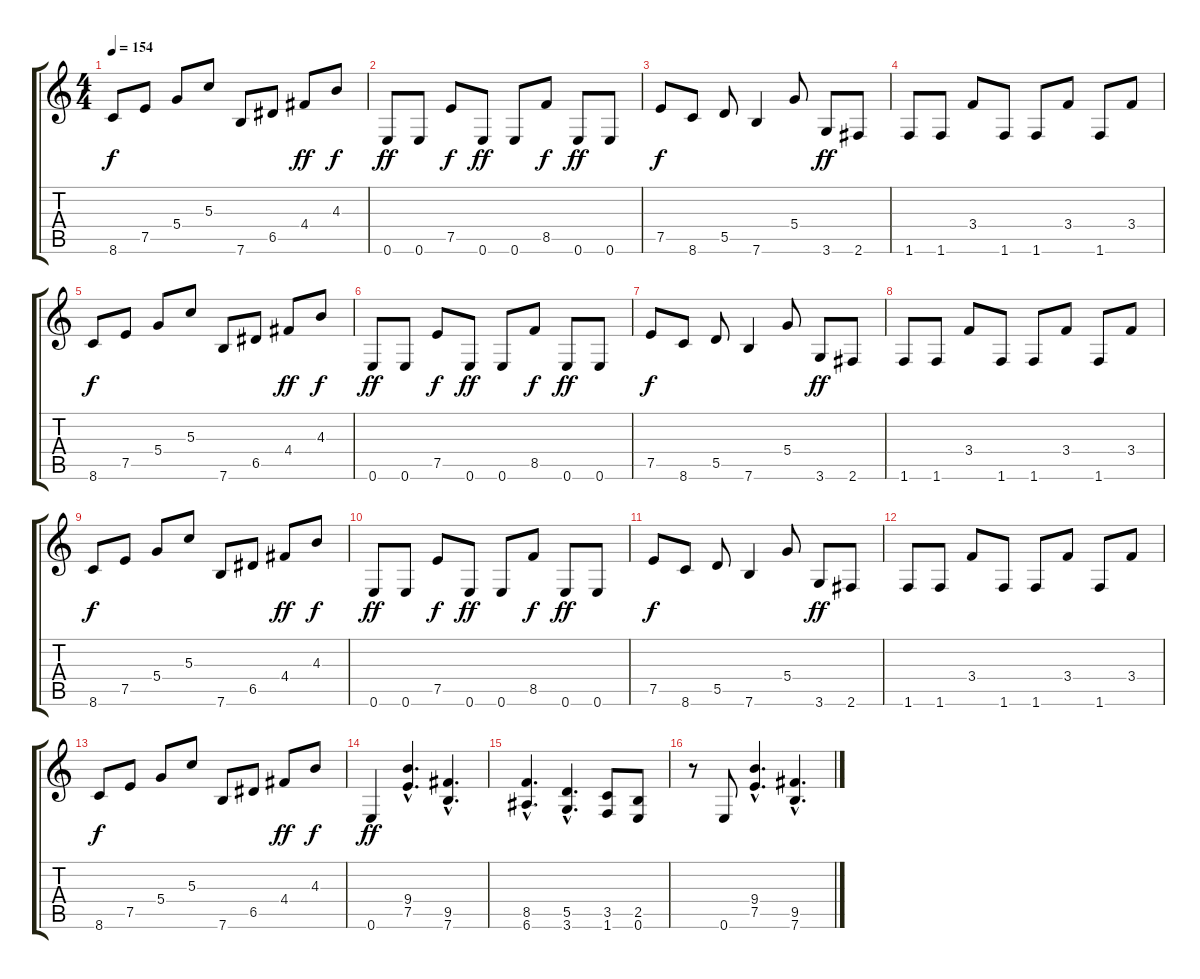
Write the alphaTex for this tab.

\track "" {instrument overdrivenguitar}
\staff {score tabs}
\tuning (E4 B3 G3 D3 A2 E2) {hide}
\ts (4 4)
\tempo 154
\clef g2
\ks c
8.6.8{dy f} 7.5.8 5.4.8 5.3.8 7.6.8 6.5.8 4.4.8{dy ff} 4.3.8{dy f} |
0.6.8{dy ff} 0.6.8 7.5.8{dy f} 0.6.8{dy ff} 0.6.8 8.5.8{dy f} 0.6.8{dy ff} 0.6.8 |
7.5.8{dy f} 8.6.8 5.5.8 7.6.4 5.4.8 3.6.8{dy ff} 2.6.8 |
1.6.8 1.6.8 3.4.8 1.6.8 1.6.8 3.4.8 1.6.8 3.4.8 |
8.6.8{dy f} 7.5.8 5.4.8 5.3.8 7.6.8 6.5.8 4.4.8{dy ff} 4.3.8{dy f} |
0.6.8{dy ff} 0.6.8 7.5.8{dy f} 0.6.8{dy ff} 0.6.8 8.5.8{dy f} 0.6.8{dy ff} 0.6.8 |
7.5.8{dy f} 8.6.8 5.5.8 7.6.4 5.4.8 3.6.8{dy ff} 2.6.8 |
1.6.8 1.6.8 3.4.8 1.6.8 1.6.8 3.4.8 1.6.8 3.4.8 |
8.6.8{dy f} 7.5.8 5.4.8 5.3.8 7.6.8 6.5.8 4.4.8{dy ff} 4.3.8{dy f} |
0.6.8{dy ff} 0.6.8 7.5.8{dy f} 0.6.8{dy ff} 0.6.8 8.5.8{dy f} 0.6.8{dy ff} 0.6.8 |
7.5.8{dy f} 8.6.8 5.5.8 7.6.4 5.4.8 3.6.8{dy ff} 2.6.8 |
1.6.8 1.6.8 3.4.8 1.6.8 1.6.8 3.4.8 1.6.8 3.4.8 |
8.6.8{dy f} 7.5.8 5.4.8 5.3.8 7.6.8 6.5.8 4.4.8{dy ff} 4.3.8{dy f} |
0.6.4{dy ff} (9.4{hac} 7.5{hac}).4{d} (9.5{hac} 7.6{hac}).4{d} |
(8.5{hac} 6.6{hac}).4{d} (5.5{hac} 3.6{hac}).4{d} (3.5 1.6).8 (2.5 0.6).8 |
r.8 0.6.8 (9.4{hac} 7.5{hac}).4{d} (9.5{hac} 7.6{hac}).4{d}
